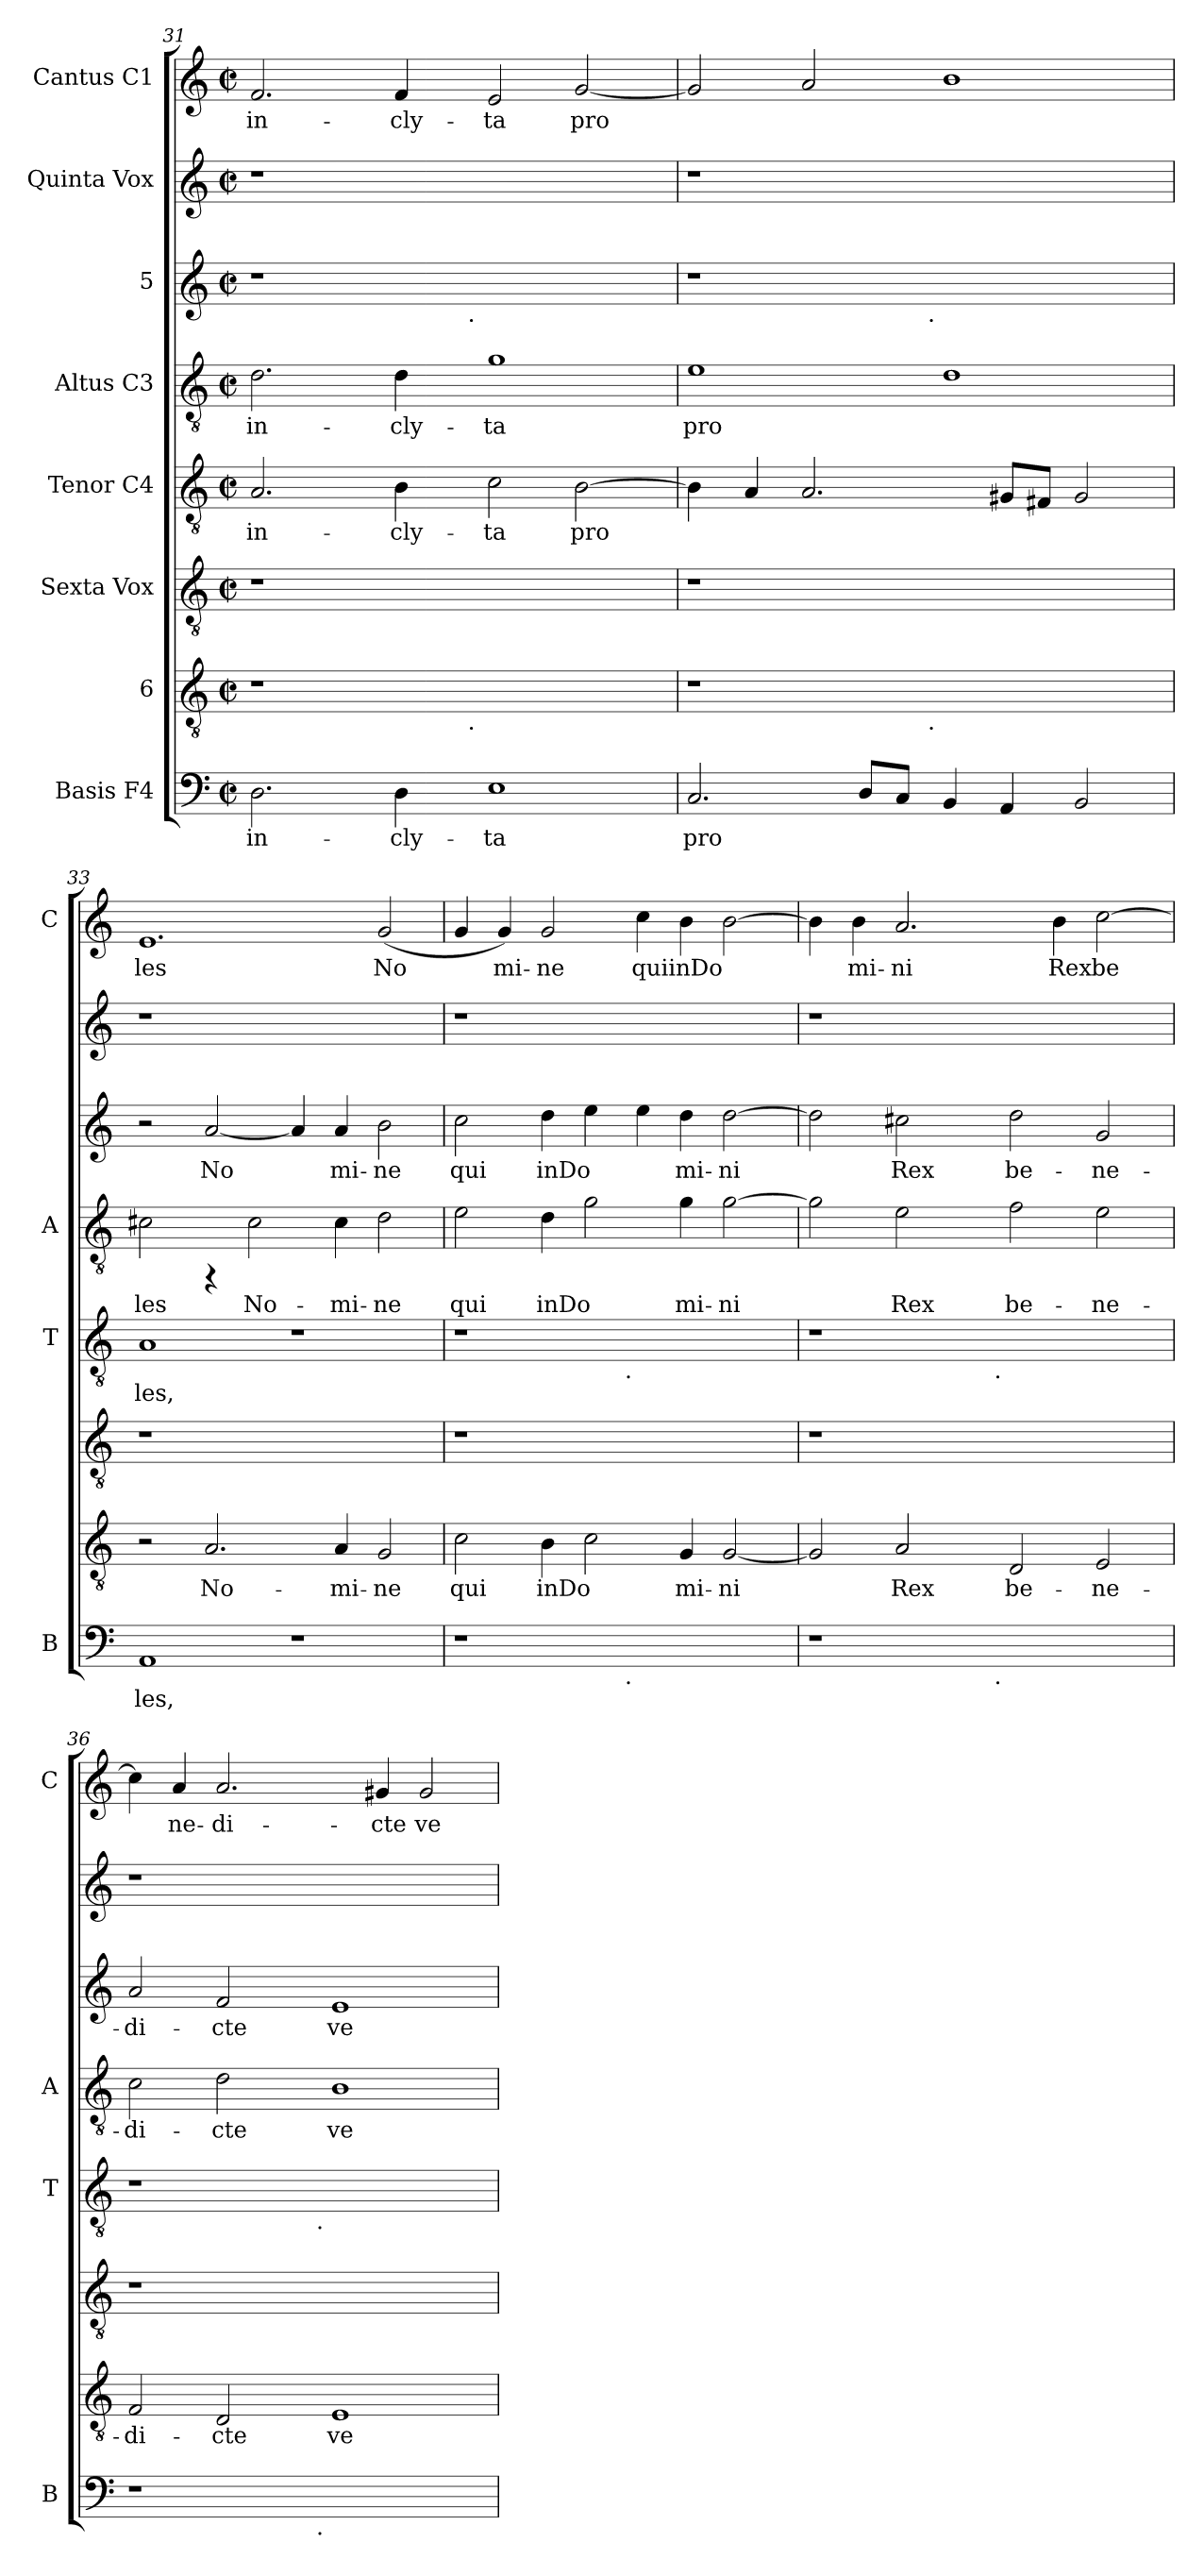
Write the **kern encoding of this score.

**kern	**text	**kern	**text	**kern	**kern	**text	**kern	**text	**kern	**text	**kern	**kern	**text
*part8	*part8	*part7	*part7	*part6	*part5	*part5	*part4	*part4	*part3	*part3	*part2	*part1	*part1
*staff8	*staff8	*staff7	*staff7	*staff6	*staff5	*staff5	*staff4	*staff4	*staff3	*staff3	*staff2	*staff1	*staff1
*I"Basis  F4	*	*I"6	*	*I"Sexta  Vox	*I"Tenor  C4	*	*I"Altus  C3	*	*I"5	*	*I"Quinta  Vox	*I"Cantus  C1	*
*I'B	*	*	*	*	*I'T	*	*I'A	*	*	*	*	*I'C	*
*clefF4	*	*clefGv2	*	*clefGv2	*clefGv2	*	*clefGv2	*	*clefG2	*	*clefG2	*clefG2	*
*k[]	*	*k[]	*	*k[]	*k[]	*	*k[]	*	*k[]	*	*k[]	*k[]	*
*C:	*	*C:	*	*C:	*C:	*	*C:	*	*C:	*	*C:	*C:	*
*M2/2	*	*M2/2	*	*M2/2	*M2/2	*	*M2/2	*	*M2/2	*	*M2/2	*M2/2	*
*met(c|)	*	*met(c|)	*	*met(c|)	*met(c|)	*	*met(c|)	*	*met(c|)	*	*met(c|)	*met(c|)	*
=31	=31	=31	=31	=31	=31	=31	=31	=31	=31	=31	=31	=31	=31
!	!LO:LY:b:cj	!	!	!	!	!LO:LY:b:cj	!	!LO:LY:b:cj	!	!	!	!	!LO:LY:b:cj
*	*	*^	*	*	*	*	*	*	*^	*	*	*	*
2.D\	in-	1r	2ryy	.	1r	2.A/	in-	2.d\	in-	1r	2ryy	.	1r	2.f/	in-
.	.	.	4ryy	.	.	.	.	.	.	.	4ryy	.	.	.	.
!	!LO:LY:b:cj	!	!	!	!	!	!LO:LY:b:cj	!	!LO:LY:b:cj	!	!	!	!	!	!LO:LY:b:cj
4D\	-cly-	.	8ryy	.	.	4B\	-cly-	4d\	-cly-	.	8ryy	.	.	4f/	-cly-
.	.	.	16ryy	.	.	.	.	.	.	.	16ryy	.	.	.	.
.	.	.	64ryy	.	.	.	.	.	.	.	64ryy	.	.	.	.
!	!	!	!	!	!	!	!	!	!	!	!LO:TX:b:t=.	!	!	!	!
!	!	!	!LO:TX:b:t=.	!	!	!	!	!	!	!	!	!	!	!	!
.	.	.	1ryy	.	.	.	.	.	.	.	1ryy	.	.	.	.
!	!LO:LY:b:cj	!	!	!	!	!	!LO:LY:b:cj	!	!LO:LY:b:cj	!	!	!	!	!	!LO:LY:b:cj
1E	-ta	1ryy	.	.	1ryy	2c\	-ta	1g	-ta	1ryy	.	.	1ryy	2e/	-ta
!	!	!	!	!	!	!	!LO:LY:b:cj	!	!	!	!	!	!	!	!LO:LY:b:cj
.	.	.	.	.	.	[>2B\	pro-	.	.	.	.	.	.	[<2g/	pro-
.	.	.	32.ryy	.	.	.	.	.	.	.	32.ryy	.	.	.	.
=32	=32	=32	=32	=32	=32	=32	=32	=32	=32	=32	=32	=32	=32	=32	=32
!	!LO:LY:b:cj	!	!	!	!	!	!LO:LY:b:cj	!	!LO:LY:b:cj	!	!	!	!	!	!LO:LY:b:cj
2.C/	pro-	1r	2ryy	.	1r	4B\]	--	1e	pro-	1r	2ryy	.	1r	2g/]	--
!	!	!	!	!	!	!	!LO:LY:b:cj	!	!	!	!	!	!	!	!
.	.	.	.	.	.	4A/	--	.	.	.	.	.	.	.	.
!	!	!	!	!	!	!	!LO:LY:b:cj	!	!	!	!	!	!	!	!LO:LY:b:cj
.	.	.	4...ryy	.	.	2.A/	--	.	.	.	4...ryy	.	.	2a/	--
!	!LO:LY:b:cj	!	!	!	!	!	!	!	!	!	!	!	!	!	!
8D/L	--	.	.	.	.	.	.	.	.	.	.	.	.	.	.
!	!LO:LY:b:cj	!	!	!	!	!	!	!	!	!	!	!	!	!	!
8C/J	--	.	.	.	.	.	.	.	.	.	.	.	.	.	.
!	!	!	!	!	!	!	!	!	!	!	!LO:TX:b:t=.	!	!	!	!
!	!	!	!LO:TX:b:t=.	!	!	!	!	!	!	!	!	!	!	!	!
.	.	.	1ryy	.	.	.	.	.	.	.	1ryy	.	.	.	.
!	!LO:LY:b:cj	!	!	!	!	!	!	!	!LO:LY:b:cj	!	!	!	!	!	!LO:LY:b:cj
4BB/	--	1ryy	.	.	1ryy	.	.	1d	--	1ryy	.	.	1ryy	1b	--
!	!LO:LY:b:cj	!	!	!	!	!	!LO:LY:b:cj	!	!	!	!	!	!	!	!
4AA/	--	.	.	.	.	8G#X/L	--	.	.	.	.	.	.	.	.
!	!	!	!	!	!	!	!LO:LY:b:cj	!	!	!	!	!	!	!	!
.	.	.	.	.	.	8F#X/J	--	.	.	.	.	.	.	.	.
!	!LO:LY:b:cj	!	!	!	!	!	!LO:LY:b:cj	!	!	!	!	!	!	!	!
2BB/	--	.	.	.	.	2G#/	--	.	.	.	.	.	.	.	.
.	.	.	32ryy	.	.	.	.	.	.	.	32ryy	.	.	.	.
!!LO:PB:g=z
=33	=33	=33	=33	=33	=33	=33	=33	=33	=33	=33	=33	=33	=33	=33	=33
!	!LO:LY:b:cj	!	!	!	!	!	!LO:LY:b:cj	!	!LO:LY:b:cj	!	!	!	!	!	!LO:LY:b:cj
*	*	*v	*v	*	*	*	*	*	*	*v	*v	*	*	*	*
1AA	-les,	2r	.	1r	1A	-les,	2c#X\	-les	2r	.	1r	1.e	-les
!	!	!	!LO:LY:b:cj	!	!	!	!	!	!	!LO:LY:b:cj	!	!	!
.	.	2.A/	-No-	.	.	.	4rFF	.	[<2a/	No-	.	.	.
!	!	!	!	!	!	!	!	!LO:LY:b:cj	!	!	!	!	!
.	.	.	.	.	.	.	2c#\	No-	.	.	.	.	.
!	!	!	!	!	!	!	!	!	!	!LO:LY:b:cj	!	!	!
1r	.	.	.	1ryy	1r	.	.	.	4a/]	--	1ryy	.	.
!	!	!	!LO:LY:b:cj	!	!	!	!	!LO:LY:b:cj	!	!LO:LY:b:cj	!	!	!
.	.	4A/	-mi-	.	.	.	4c#\	-mi-	4a/	-mi-	.	.	.
!	!	!	!LO:LY:b:cj	!	!	!	!	!LO:LY:b:cj	!	!LO:LY:b:cj	!	!	!LO:LY:b:cj
.	.	2G/	-ne	.	.	.	2d\	-ne	2b\	-ne	.	(<2g/	No-
=34	=34	=34	=34	=34	=34	=34	=34	=34	=34	=34	=34	=34	=34
!	!	!	!LO:LY:b:cj	!	!	!	!	!LO:LY:b:cj	!	!LO:LY:b:cj	!	!	!LO:LY:b:cj
*^	*	*	*	*	*^	*	*	*	*	*	*	*	*
1r	2ryy	.	2c\	qui	1r	1r	2ryy	.	2e\	qui	2cc\	qui	1r	4g/	--
!	!	!	!	!	!	!	!	!	!	!	!	!	!	!	!LO:LY:b:cj
.	.	.	.	.	.	.	.	.	.	.	.	.	.	4g/)	-mi-
!	!	!	!	!LO:LY:b:cj	!	!	!	!	!	!LO:LY:b:cj	!	!LO:LY:b:cj	!	!	!LO:LY:b:cj
.	4...ryy	.	4B\	inDo-	.	.	4...ryy	.	4d\	inDo-	4dd\	inDo-	.	2g/	-ne
!	!	!	!	!LO:LY:b:cj	!	!	!	!	!	!LO:LY:b:cj	!	!LO:LY:b:cj	!	!	!
.	.	.	2c\	--	.	.	.	.	2g\	--	4ee\	--	.	.	.
!	!	!	!	!	!	!	!LO:TX:b:t=.	!	!	!	!	!	!	!	!
!	!LO:TX:b:t=.	!	!	!	!	!	!	!	!	!	!	!	!	!	!
.	1ryy	.	.	.	.	.	1ryy	.	.	.	.	.	.	.	.
!	!	!	!	!	!	!	!	!	!	!	!	!LO:LY:b:cj	!	!	!LO:LY:b:cj
1ryy	.	.	.	.	1ryy	1ryy	.	.	.	.	4ee\	--	1ryy	4cc\	quiinDo-
!	!	!	!	!LO:LY:b:cj	!	!	!	!	!	!LO:LY:b:cj	!	!LO:LY:b:cj	!	!	!LO:LY:b:cj
.	.	.	4G/	-mi-	.	.	.	.	4g\	-mi-	4dd\	-mi-	.	4b\	--
!	!	!	!	!LO:LY:b:cj	!	!	!	!	!	!LO:LY:b:cj	!	!LO:LY:b:cj	!	!	!LO:LY:b:cj
.	.	.	[<2G/	-ni	.	.	.	.	[>2g\	-ni	[>2dd\	-ni	.	[>2b\	--
.	32ryy	.	.	.	.	.	32ryy	.	.	.	.	.	.	.	.
=35	=35	=35	=35	=35	=35	=35	=35	=35	=35	=35	=35	=35	=35	=35	=35
!	!	!	!	!LO:LY:b:cj	!	!	!	!	!	!LO:LY:b:cj	!	!LO:LY:b:cj	!	!	!LO:LY:b:cj
1r	2ryy	.	2G/]	.	1r	1r	2ryy	.	2g\]	.	2dd\]	.	1r	4b\]	--
!	!	!	!	!	!	!	!	!	!	!	!	!	!	!	!LO:LY:b:cj
.	.	.	.	.	.	.	.	.	.	.	.	.	.	4b\	-mi-
!	!	!	!	!LO:LY:b:cj	!	!	!	!	!	!LO:LY:b:cj	!	!LO:LY:b:cj	!	!	!LO:LY:b:cj
.	4ryy	.	2A/	Rex	.	.	4ryy	.	2e\	Rex	2cc#X\	Rex	.	2.a/	-ni
.	8ryy	.	.	.	.	.	8ryy	.	.	.	.	.	.	.	.
.	16ryy	.	.	.	.	.	16ryy	.	.	.	.	.	.	.	.
.	64ryy	.	.	.	.	.	64ryy	.	.	.	.	.	.	.	.
!	!	!	!	!	!	!	!LO:TX:b:t=.	!	!	!	!	!	!	!	!
!	!LO:TX:b:t=.	!	!	!	!	!	!	!	!	!	!	!	!	!	!
.	1ryy	.	.	.	.	.	1ryy	.	.	.	.	.	.	.	.
!	!	!	!	!LO:LY:b:cj	!	!	!	!	!	!LO:LY:b:cj	!	!LO:LY:b:cj	!	!	!
1ryy	.	.	2D/	be-	1ryy	1ryy	.	.	2f\	be-	2dd\	be-	1ryy	.	.
!	!	!	!	!	!	!	!	!	!	!	!	!	!	!	!LO:LY:b:cj
.	.	.	.	.	.	.	.	.	.	.	.	.	.	4b\	Rex
!	!	!	!	!LO:LY:b:cj	!	!	!	!	!	!LO:LY:b:cj	!	!LO:LY:b:cj	!	!	!LO:LY:b:cj
.	.	.	2E/	-ne-	.	.	.	.	2e\	-ne-	2g/	-ne-	.	[>2cc\	be-
.	32.ryy	.	.	.	.	.	32.ryy	.	.	.	.	.	.	.	.
=36	=36	=36	=36	=36	=36	=36	=36	=36	=36	=36	=36	=36	=36	=36	=36
!	!	!	!	!LO:LY:b:cj	!	!	!	!	!	!LO:LY:b:cj	!	!LO:LY:b:cj	!	!	!LO:LY:b:cj
1r	2ryy	.	2F/	-di-	1r	1r	2ryy	.	2c\	-di-	2a/	-di-	1r	4cc\]	--
!	!	!	!	!	!	!	!	!	!	!	!	!	!	!	!LO:LY:b:cj
.	.	.	.	.	.	.	.	.	.	.	.	.	.	4a/	-ne-
!	!	!	!	!LO:LY:b:cj	!	!	!	!	!	!LO:LY:b:cj	!	!LO:LY:b:cj	!	!	!LO:LY:b:cj
.	4ryy	.	2D/	-cte	.	.	4ryy	.	2d\	-cte	2f/	-cte	.	2.a/	-di-
.	8ryy	.	.	.	.	.	8ryy	.	.	.	.	.	.	.	.
.	16ryy	.	.	.	.	.	16ryy	.	.	.	.	.	.	.	.
.	64ryy	.	.	.	.	.	64ryy	.	.	.	.	.	.	.	.
!	!	!	!	!	!	!	!LO:TX:b:t=.	!	!	!	!	!	!	!	!
!	!LO:TX:b:t=.	!	!	!	!	!	!	!	!	!	!	!	!	!	!
.	1ryy	.	.	.	.	.	1ryy	.	.	.	.	.	.	.	.
!	!	!	!	!LO:LY:b:cj	!	!	!	!	!	!LO:LY:b:cj	!	!LO:LY:b:cj	!	!	!
1ryy	.	.	1E	ve-	1ryy	1ryy	.	.	1B	ve-	1e	ve-	1ryy	.	.
!	!	!	!	!	!	!	!	!	!	!	!	!	!	!	!LO:LY:b:cj
.	.	.	.	.	.	.	.	.	.	.	.	.	.	4g#X/	-cte
!	!	!	!	!	!	!	!	!	!	!	!	!	!	!	!LO:LY:b:cj
.	.	.	.	.	.	.	.	.	.	.	.	.	.	2g#/	ve-
.	32.ryy	.	.	.	.	.	32.ryy	.	.	.	.	.	.	.	.
*v	*v	*	*	*	*	*v	*v	*	*	*	*	*	*	*	*
=	=	=	=	=	=	=	=	=	=	=	=	=	=
*-	*-	*-	*-	*-	*-	*-	*-	*-	*-	*-	*-	*-	*-
